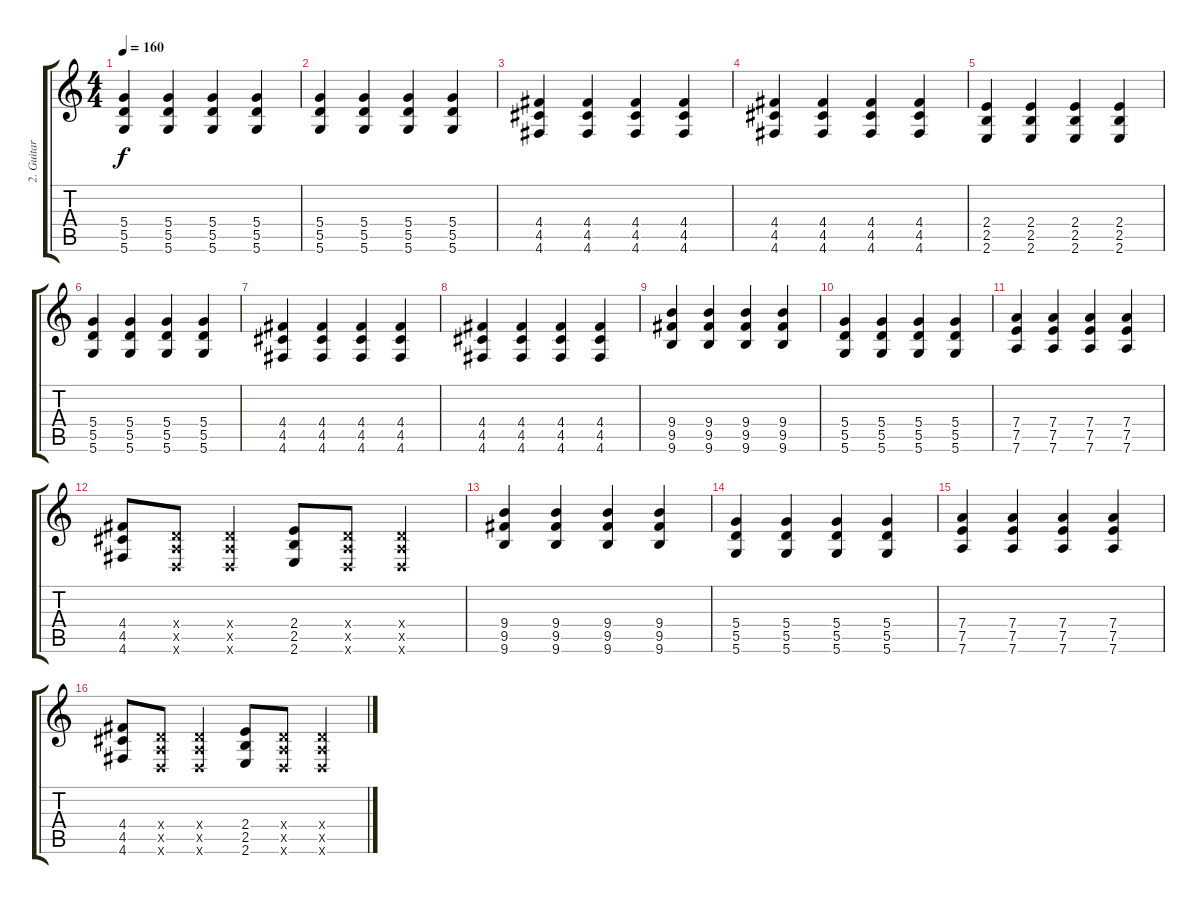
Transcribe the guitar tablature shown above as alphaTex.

\track ("2. Guitar" "2. Guitar") {instrument distortionguitar}
\staff {score tabs}
\tuning (E4 B3 G3 D3 A2 D2) {hide}
\ts (4 4)
\tempo 160
\clef g2
\ks c
(5.4 5.5 5.6).4{dy f} (5.4 5.5 5.6).4 (5.4 5.5 5.6).4 (5.4 5.5 5.6).4 |
(5.4 5.5 5.6).4 (5.4 5.5 5.6).4 (5.4 5.5 5.6).4 (5.4 5.5 5.6).4 |
(4.4 4.5 4.6).4 (4.4 4.5 4.6).4 (4.4 4.5 4.6).4 (4.4 4.5 4.6).4 |
(4.4 4.5 4.6).4 (4.4 4.5 4.6).4 (4.4 4.5 4.6).4 (4.4 4.5 4.6).4 |
(2.4 2.5 2.6).4 (2.4 2.5 2.6).4 (2.4 2.5 2.6).4 (2.4 2.5 2.6).4 |
(5.4 5.5 5.6).4 (5.4 5.5 5.6).4 (5.4 5.5 5.6).4 (5.4 5.5 5.6).4 |
(4.4 4.5 4.6).4 (4.4 4.5 4.6).4 (4.4 4.5 4.6).4 (4.4 4.5 4.6).4 |
(4.4 4.5 4.6).4 (4.4 4.5 4.6).4 (4.4 4.5 4.6).4 (4.4 4.5 4.6).4 |
(9.4 9.5 9.6).4 (9.4 9.5 9.6).4 (9.4 9.5 9.6).4 (9.4 9.5 9.6).4 |
(5.4 5.5 5.6).4 (5.4 5.5 5.6).4 (5.4 5.5 5.6).4 (5.4 5.5 5.6).4 |
(7.4 7.5 7.6).4 (7.4 7.5 7.6).4 (7.4 7.5 7.6).4 (7.4 7.5 7.6).4 |
(4.4 4.5 4.6).8 (0.4{x} 0.5{x} 0.6{x}).8 (0.4{x} 0.5{x} 0.6{x}).4 (2.4 2.5 2.6).8 (0.4{x} 0.5{x} 0.6{x}).8 (0.4{x} 0.5{x} 0.6{x}).4 |
(9.4 9.5 9.6).4 (9.4 9.5 9.6).4 (9.4 9.5 9.6).4 (9.4 9.5 9.6).4 |
(5.4 5.5 5.6).4 (5.4 5.5 5.6).4 (5.4 5.5 5.6).4 (5.4 5.5 5.6).4 |
(7.4 7.5 7.6).4 (7.4 7.5 7.6).4 (7.4 7.5 7.6).4 (7.4 7.5 7.6).4 |
(4.4 4.5 4.6).8 (0.4{x} 0.5{x} 0.6{x}).8 (0.4{x} 0.5{x} 0.6{x}).4 (2.4 2.5 2.6).8 (0.4{x} 0.5{x} 0.6{x}).8 (0.4{x} 0.5{x} 0.6{x}).4
